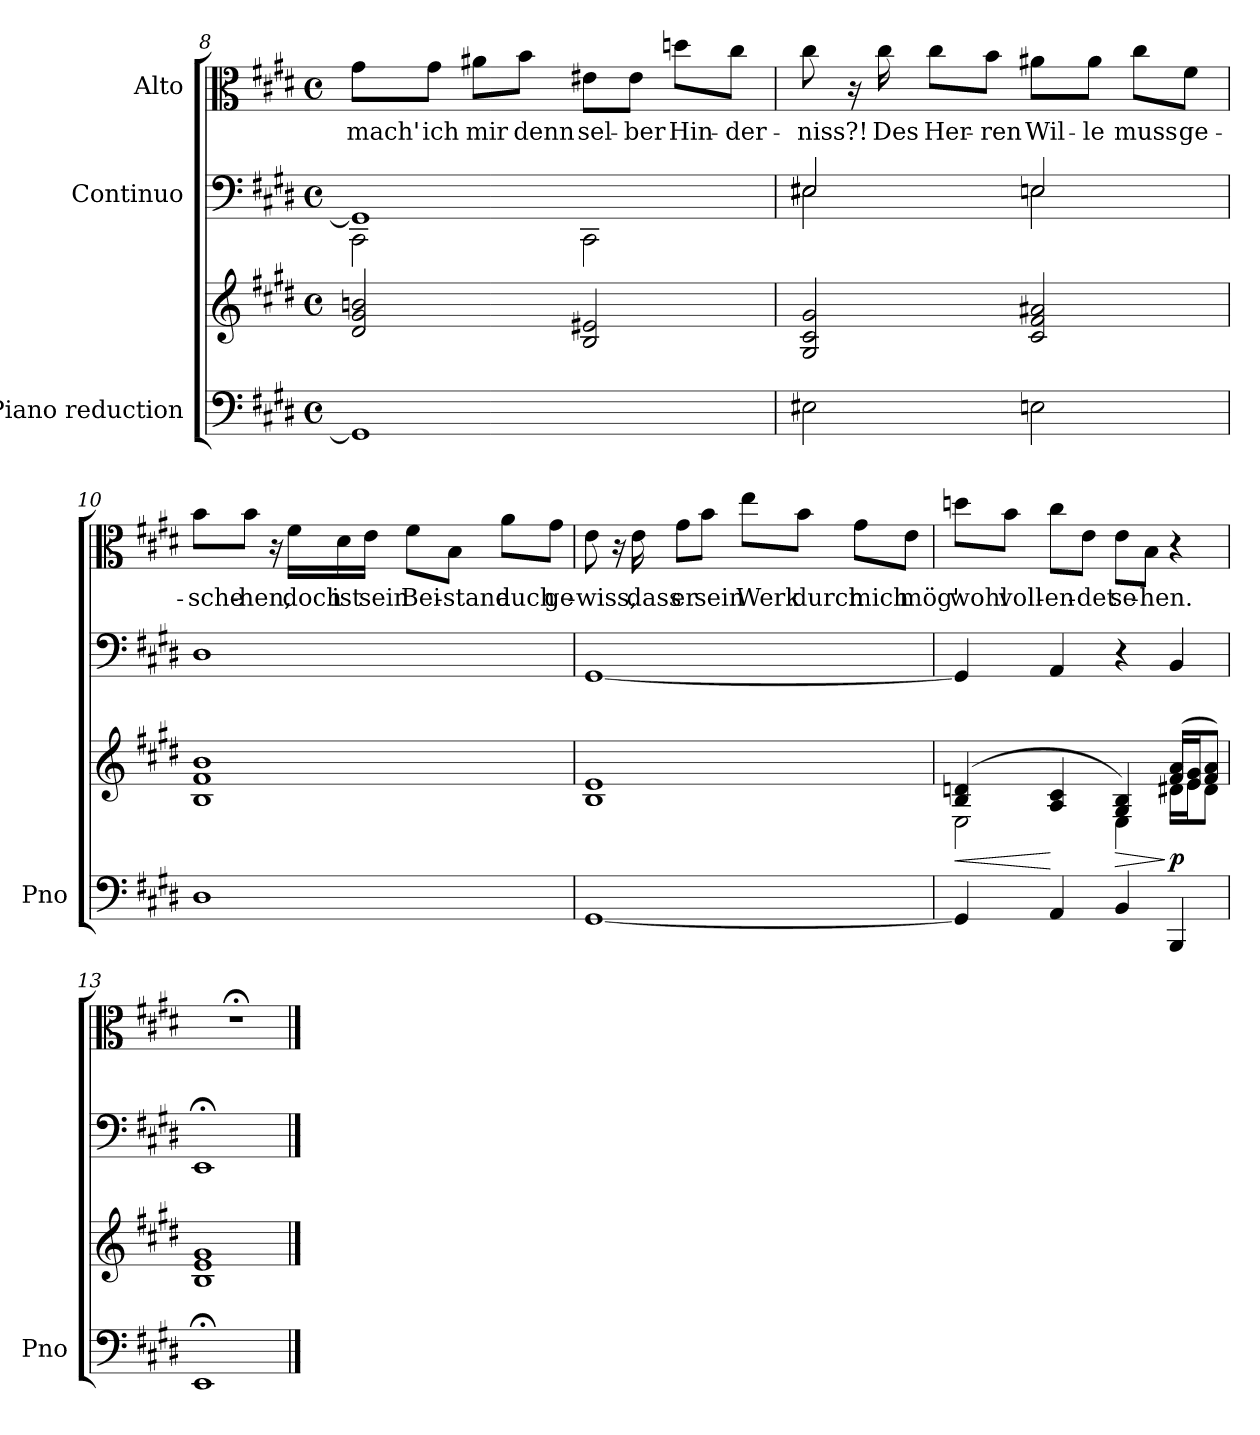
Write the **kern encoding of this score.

**kern	**kern	**dynam	**kern	**kern	**text
*part3	*part3	*part3	*part2	*part1	*part1
*staff4	*staff3	*staff3/4	*staff2	*staff1	*staff1
*I"Piano reduction	*	*	*I"Continuo	*I"Alto	*
*I'Pno	*	*	*	*	*
*clefF4	*clefG2	*	*clefF4	*clefC3	*
*k[f#c#g#d#]	*k[f#c#g#d#]	*	*k[f#c#g#d#]	*k[f#c#g#d#]	*
*M4/4	*M4/4	*	*M4/4	*M4/4	*
*met(c)	*met(c)	*	*met(c)	*met(c)	*
=8	=8	=8	=8	=8	=8
*	*	*	*^	*	*
!	!	!	!	!	!	!LO:LY:b
1GG#]	2d#/ 2g#/ 2bn/	.	1GG#]	2CC#\	8g#\L	mach'
!	!	!	!	!	!	!LO:LY:b
.	.	.	.	.	8g#\J	ich
!	!	!	!	!	!	!LO:LY:b
.	.	.	.	.	8a#X\L	mir
!	!	!	!	!	!	!LO:LY:b
.	.	.	.	.	8b\J	denn
!	!	!	!	!	!	!LO:LY:b
.	2B/ 2e#X/	.	.	2CC#\	8e#X\L	sel-
!	!	!	!	!	!	!LO:LY:b
.	.	.	.	.	8e#\J	ber
!	!	!	!	!	!	!LO:LY:b
.	.	.	.	.	8ddn\L	Hin-
!	!	!	!	!	!	!LO:LY:b
.	.	.	.	.	8cc#\J	der-
=9	=9	=9	=9	=9	=9	=9
!	!	!	!	!	!	!LO:LY:b
2E#X\	2G#/ 2c#/ 2g#/	.	2E#X/	2E#\	8cc#\	niss?!
.	.	.	.	.	16r	.
!	!	!	!	!	!	!LO:LY:b
.	.	.	.	.	16cc#\	Des
!	!	!	!	!	!	!LO:LY:b
.	.	.	.	.	8cc#\L	Her-
!	!	!	!	!	!	!LO:LY:b
.	.	.	.	.	8b\J	ren
!	!	!	!	!	!	!LO:LY:b
2En\	2c#/ 2f#/ 2a#X/	.	2En/	2E\	8a#X\L	Wil-
!	!	!	!	!	!	!LO:LY:b
.	.	.	.	.	8a#\J	le
!	!	!	!	!	!	!LO:LY:b
.	.	.	.	.	8cc#\L	muss
!	!	!	!	!	!	!LO:LY:b
.	.	.	.	.	8f#\J	ge-
*	*	*	*v	*v	*	*
!!LO:LB:g=z
=10	=10	=10	=10	=10	=10
!	!	!	!	!	!LO:LY:b
1D#	1B 1f# 1b	.	1D#	8b\L	sche-
!	!	!	!	!	!LO:LY:b
.	.	.	.	8b\J	hen,
.	.	.	.	16r	.
!	!	!	!	!	!LO:LY:b
.	.	.	.	16f#\LL	doch
!	!	!	!	!	!LO:LY:b
.	.	.	.	16d#\	ist
!	!	!	!	!	!LO:LY:b
.	.	.	.	16e\JJ	sein
!	!	!	!	!	!LO:LY:b
.	.	.	.	8f#\L	Bei-
!	!	!	!	!	!LO:LY:b
.	.	.	.	8B\J	stand
!	!	!	!	!	!LO:LY:b
.	.	.	.	8a\L	auch
!	!	!	!	!	!LO:LY:b
.	.	.	.	8g#\J	ge-
=11	=11	=11	=11	=11	=11
!	!	!	!	!	!LO:LY:b
[1GG#	1B 1e	.	[1GG#	8e\	wiss,
.	.	.	.	16r	.
!	!	!	!	!	!LO:LY:b
.	.	.	.	16e\	dass
!	!	!	!	!	!LO:LY:b
.	.	.	.	8g#\L	er
!	!	!	!	!	!LO:LY:b
.	.	.	.	8b\J	sein
!	!	!	!	!	!LO:LY:b
.	.	.	.	8ee\L	Werk
!	!	!	!	!	!LO:LY:b
.	.	.	.	8b\J	durch
!	!	!	!	!	!LO:LY:b
.	.	.	.	8g#\L	mich
!	!	!	!	!	!LO:LY:b
.	.	.	.	8e\J	mög'
=12	=12	=12	=12	=12	=12
!	!	!LO:HP:b	!	!	!LO:LY:b
*	*^	*	*	*	*
4GG#/]	(>4B/ 4dn/	2E\	<	4GG#/]	8ddn\L	wohl
!	!	!	!	!	!	!LO:LY:b
.	.	.	.	.	8b\J	voll-
!	!	!	!	!	!	!LO:LY:b
4AA/	4A/ 4c#/	.	[	4AA/	8cc#\L	en-
!	!	!	!	!	!	!LO:LY:b
.	.	.	.	.	8e\J	det
!	!	!	!LO:HP:b	!	!	!LO:LY:b
4BB/	4G#/ 4B/)	4E\	>	4r	8e\L	se-
!	!	!	!	!	!	!LO:LY:b
.	.	.	.	.	8B\J	hen.
!	!	!	!LO:DY:n=1:b	!	!	!
4BBB/	(>16f#/ 16a/LL	16d#X\LL	] p	4BB/	4r	.
.	16e/ 16g#/J	16e\J	.	.	.	.
.	8f#/ 8a/J)	8d#\J	.	.	.	.
*	*v	*v	*	*	*	*
=13	=13	=13	=13	=13	=13
1EE;<	1B 1e 1g#	.	1EE;<	1r;<	.
==	==	==	==	==	==
*-	*-	*-	*-	*-	*-
